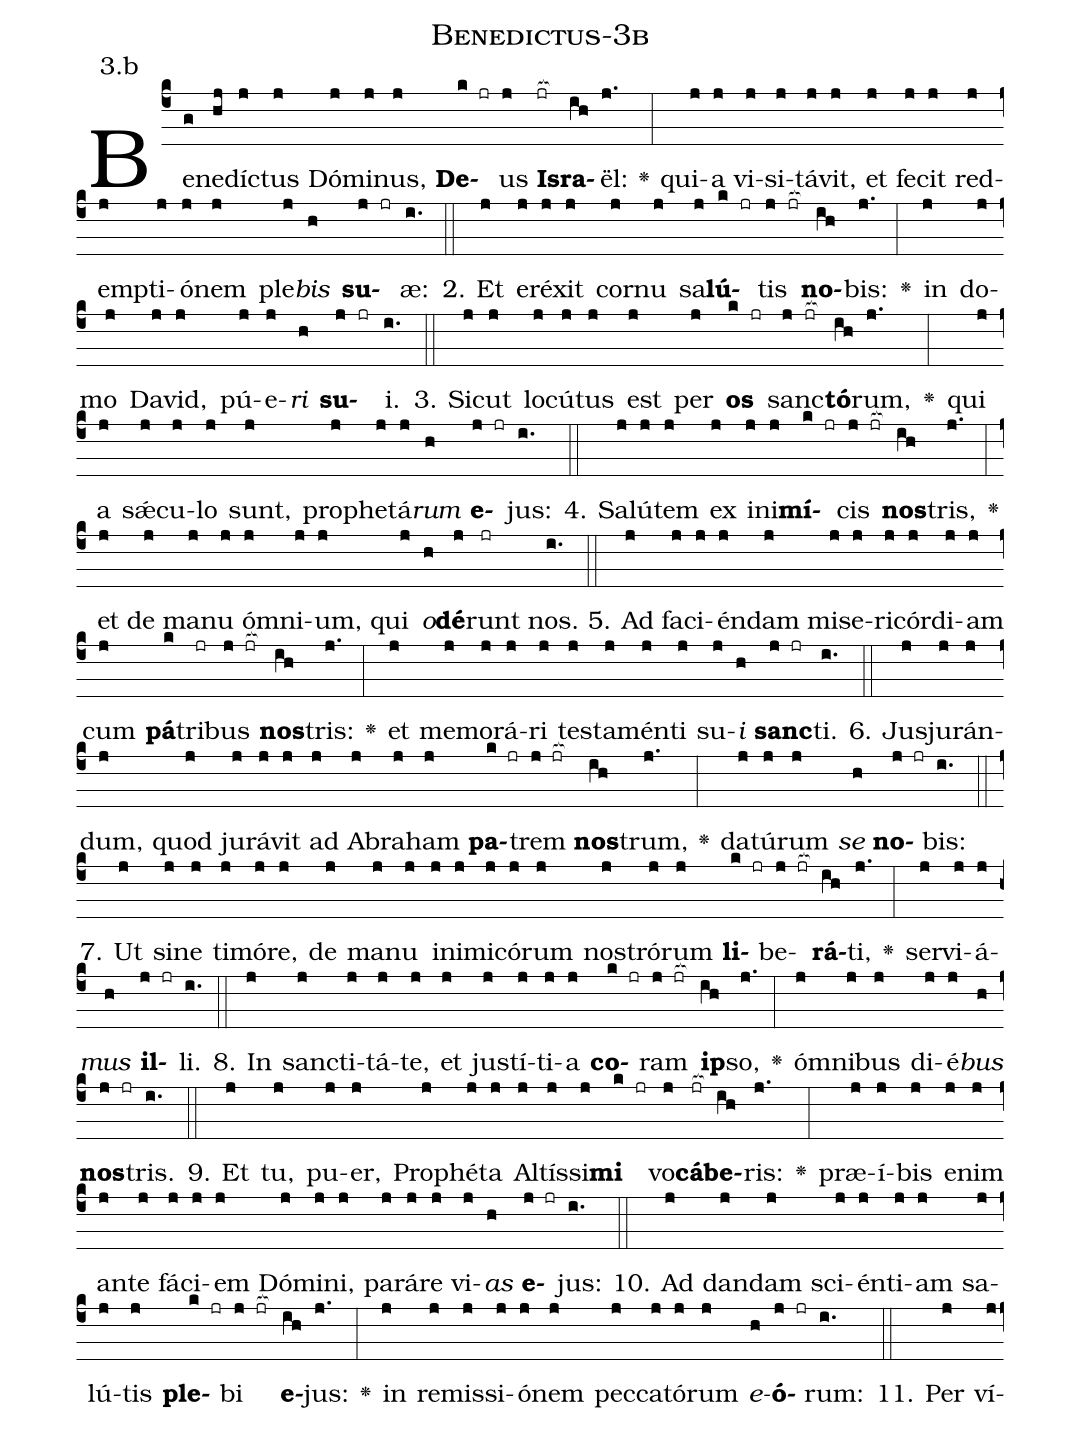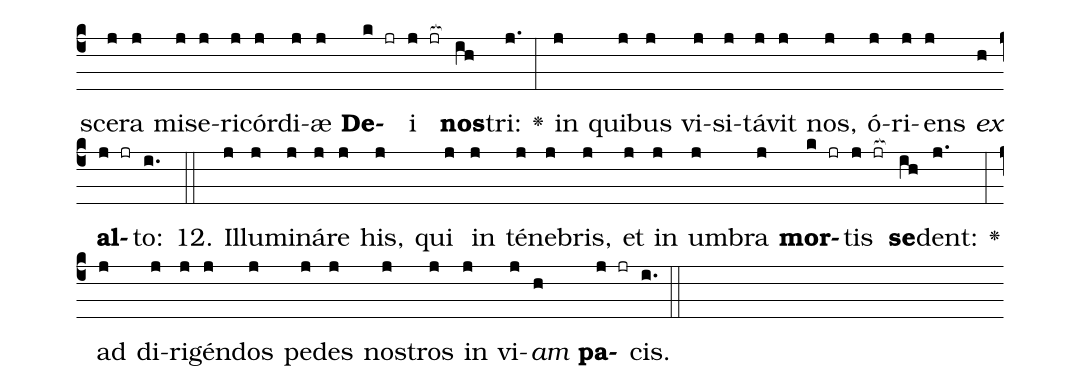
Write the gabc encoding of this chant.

name: Benedictus-3b;
annotation: 3.b;
%%
(c4)Be(g)ne(hj)díc(j)tus(j) Dó(j)mi(j)nus,(j) <b>De</b>(k jr)us(j) <b>Is</b>(jr[ocb:1{])<b>ra</b>(ih[ocb:0}])ël:(j.) <v>\greheightstar</v>(:) qui(j)a(j) vi(j)si(j)tá(j)vit,(j) et(j) fe(j)cit(j) red(j)emp(j)ti(j)ó(j)nem(j) ple(j)<i>bis</i>(h) <b>su</b>(j jr)æ:(i.) (::)
2. Et(j) e(j)ré(j)xit(j) cor(j)nu(j) sa(j)<b>lú</b>(k jr)tis(j jr[ocb:1{]) <b>no</b>(ih[ocb:0}])bis:(j.) <v>\greheightstar</v>(:) in(j) do(j)mo(j) Da(j)vid,(j) pú(j)e(j)<i>ri</i>(h) <b>su</b>(j jr)i.(i.) (::)
3. Sic(j)ut(j) lo(j)cú(j)tus(j) est(j) per(j) <b>os</b>(k jr) sanc(j jr[ocb:1{])<b>tó</b>(ih[ocb:0}])rum,(j.) <v>\greheightstar</v>(:) qui(j) a(j) sǽ(j)cu(j)lo(j) sunt,(j) pro(j)phe(j)tá(j)<i>rum</i>(h) <b>e</b>(j jr)jus:(i.) (::)
4. Sa(j)lú(j)tem(j) ex(j) in(j)i(j)<b>mí</b>(k jr)cis(j jr[ocb:1{]) <b>nos</b>(ih[ocb:0}])tris,(j.) <v>\greheightstar</v>(:) et(j) de(j) ma(j)nu(j) óm(j)ni(j)um,(j) qui(j) <i>o</i>(h)<b>dé</b>(j)runt(jr) nos.(i.) (::)
5. Ad(j) fa(j)ci(j)én(j)dam(j) mi(j)se(j)ri(j)cór(j)di(j)am(j) cum(j) <b>pá</b>(k)tri(jr)bus(j jr[ocb:1{]) <b>nos</b>(ih[ocb:0}])tris:(j.) <v>\greheightstar</v>(:) et(j) me(j)mo(j)rá(j)ri(j) tes(j)ta(j)mén(j)ti(j) su(j)<i>i</i>(h) <b>sanc</b>(j jr)ti.(i.) (::)
6. Ju(j)sju(j)rán(j)dum,(j) quod(j) ju(j)rá(j)vit(j) ad(j) A(j)bra(j)ham(j) <b>pa</b>(k jr)trem(j jr[ocb:1{]) <b>nos</b>(ih[ocb:0}])trum,(j.) <v>\greheightstar</v>(:) da(j)tú(j)rum(j) <i>se</i>(h) <b>no</b>(j jr)bis:(i.) (::)
7. Ut(j) si(j)ne(j) ti(j)mó(j)re,(j) de(j) ma(j)nu(j) in(j)i(j)mi(j)có(j)rum(j) nos(j)tró(j)rum(j) <b>li</b>(k jr)be(j jr[ocb:1{])<b>rá</b>(ih[ocb:0}])ti,(j.) <v>\greheightstar</v>(:) ser(j)vi(j)á(j)<i>mus</i>(h) <b>il</b>(j jr)li.(i.) (::)
8. In(j) sanc(j)ti(j)tá(j)te,(j) et(j) jus(j)tí(j)ti(j)a(j) <b>co</b>(k jr)ram(j jr[ocb:1{]) <b>ip</b>(ih[ocb:0}])so,(j.) <v>\greheightstar</v>(:) óm(j)ni(j)bus(j) di(j)é(j)<i>bus</i>(h) <b>nos</b>(j jr)tris.(i.) (::)
9. Et(j) tu,(j) pu(j)er,(j) Pro(j)phé(j)ta(j) Al(j)tís(j)si(j)<b>mi</b>(k jr) vo(j)<b>cá</b>(jr[ocb:1{])<b>be</b>(ih[ocb:0}])ris:(j.) <v>\greheightstar</v>(:) præ(j)í(j)bis(j) e(j)nim(j) an(j)te(j) fá(j)ci(j)em(j) Dó(j)mi(j)ni,(j) pa(j)rá(j)re(j) vi(j)<i>as</i>(h) <b>e</b>(j jr)jus:(i.) (::)
10. Ad(j) dan(j)dam(j) sci(j)én(j)ti(j)am(j) sa(j)lú(j)tis(j) <b>ple</b>(k jr)bi(j jr[ocb:1{]) <b>e</b>(ih[ocb:0}])jus:(j.) <v>\greheightstar</v>(:) in(j) re(j)mis(j)si(j)ó(j)nem(j) pec(j)ca(j)tó(j)rum(j) <i>e</i>(h)<b>ó</b>(j jr)rum:(i.) (::)
11. Per(j) ví(j)sce(j)ra(j) mi(j)se(j)ri(j)cór(j)di(j)æ(j) <b>De</b>(k jr)i(j jr[ocb:1{]) <b>nos</b>(ih[ocb:0}])tri:(j.) <v>\greheightstar</v>(:) in(j) qui(j)bus(j) vi(j)si(j)tá(j)vit(j) nos,(j) ó(j)ri(j)ens(j) <i>ex</i>(h) <b>al</b>(j jr)to:(i.) (::)
12. Il(j)lu(j)mi(j)ná(j)re(j) his,(j) qui(j) in(j) té(j)ne(j)bris,(j) et(j) in(j) um(j)bra(j) <b>mor</b>(k jr)tis(j jr[ocb:1{]) <b>se</b>(ih[ocb:0}])dent:(j.) <v>\greheightstar</v>(:) ad(j) di(j)ri(j)gén(j)dos(j) pe(j)des(j) nos(j)tros(j) in(j) vi(j)<i>am</i>(h) <b>pa</b>(j jr)cis.(i.) (::)
